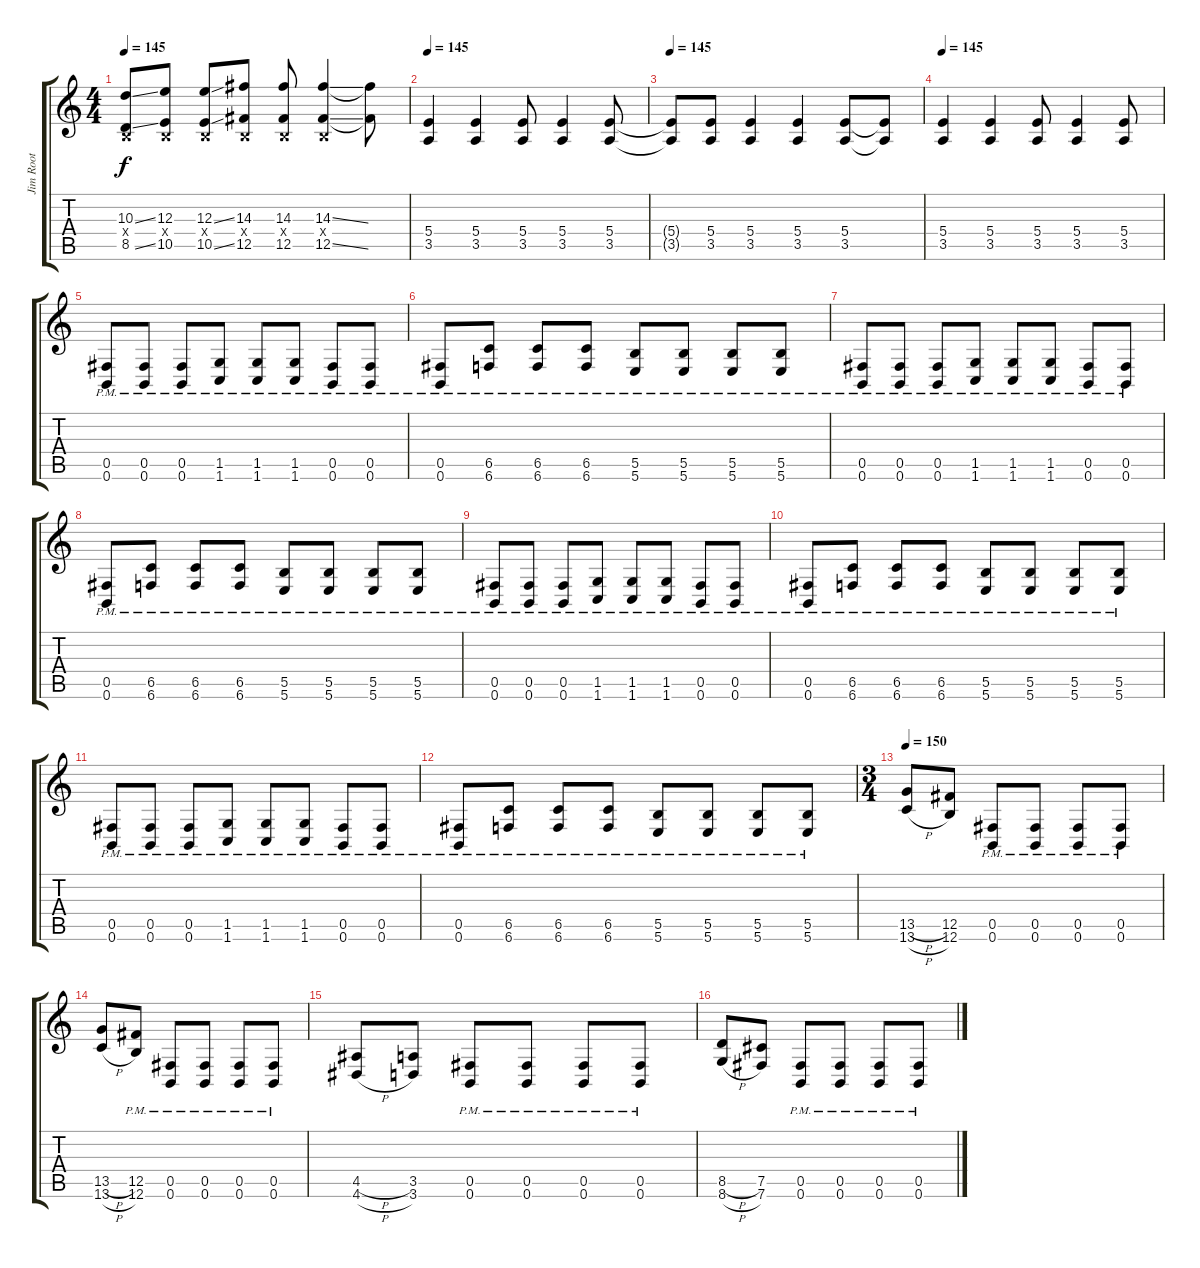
\track ("Jim Root" "Jim Root") {instrument distortionguitar}
\staff {score tabs}
\tuning (Db4 Ab3 E3 B2 Gb2 B1) {hide}
\ts (4 4)
\tempo 145
\clef g2
\ks c
(10.3{ss} 0.4{x} 8.5{ss}).8{dy f} (12.3 0.4{x} 10.5).8 (12.3{ss} 0.4{x} 10.5{ss}).8 (14.3 0.4{x} 12.5).8 (14.3 0.4{x} 12.5).8 (14.3{ss} 0.4{x} 12.5{ss}).4 (14.3{t} 12.5{t}).8 |
\tempo 145
(5.4 3.5).4 (5.4 3.5).4 (5.4 3.5).8 (5.4 3.5).4 (5.4 3.5).8 |
\tempo 145
(5.4{t} 3.5{t}).8 (5.4 3.5).8 (5.4 3.5).4 (5.4 3.5).4 (5.4 3.5).8 (5.4{t} 3.5{t}).8 |
\tempo 145
(5.4 3.5).4 (5.4 3.5).4 (5.4 3.5).8 (5.4 3.5).4 (5.4 3.5).8 |
(0.5{pm} 0.6{pm}).8 (0.5{pm} 0.6{pm}).8 (0.5{pm} 0.6{pm}).8 (1.5{pm} 1.6{pm}).8 (1.5{pm} 1.6{pm}).8 (1.5{pm} 1.6{pm}).8 (0.5{pm} 0.6{pm}).8 (0.5{pm} 0.6{pm}).8 |
(0.5{pm} 0.6{pm}).8 (6.5{pm} 6.6{pm}).8 (6.5{pm} 6.6{pm}).8 (6.5{pm} 6.6{pm}).8 (5.5{pm} 5.6{pm}).8 (5.5{pm} 5.6{pm}).8 (5.5{pm} 5.6{pm}).8 (5.5{pm} 5.6{pm}).8 |
(0.5{pm} 0.6{pm}).8 (0.5{pm} 0.6{pm}).8 (0.5{pm} 0.6{pm}).8 (1.5{pm} 1.6{pm}).8 (1.5{pm} 1.6{pm}).8 (1.5{pm} 1.6{pm}).8 (0.5{pm} 0.6{pm}).8 (0.5{pm} 0.6{pm}).8 |
(0.5{pm} 0.6{pm}).8 (6.5{pm} 6.6{pm}).8 (6.5{pm} 6.6{pm}).8 (6.5{pm} 6.6{pm}).8 (5.5{pm} 5.6{pm}).8 (5.5{pm} 5.6{pm}).8 (5.5{pm} 5.6{pm}).8 (5.5{pm} 5.6{pm}).8 |
(0.5{pm} 0.6{pm}).8 (0.5{pm} 0.6{pm}).8 (0.5{pm} 0.6{pm}).8 (1.5{pm} 1.6{pm}).8 (1.5{pm} 1.6{pm}).8 (1.5{pm} 1.6{pm}).8 (0.5{pm} 0.6{pm}).8 (0.5{pm} 0.6{pm}).8 |
(0.5{pm} 0.6{pm}).8 (6.5{pm} 6.6{pm}).8 (6.5{pm} 6.6{pm}).8 (6.5{pm} 6.6{pm}).8 (5.5{pm} 5.6{pm}).8 (5.5{pm} 5.6{pm}).8 (5.5{pm} 5.6{pm}).8 (5.5{pm} 5.6{pm}).8 |
(0.5{pm} 0.6{pm}).8 (0.5{pm} 0.6{pm}).8 (0.5{pm} 0.6{pm}).8 (1.5{pm} 1.6{pm}).8 (1.5{pm} 1.6{pm}).8 (1.5{pm} 1.6{pm}).8 (0.5{pm} 0.6{pm}).8 (0.5{pm} 0.6{pm}).8 |
(0.5{pm} 0.6{pm}).8 (6.5{pm} 6.6{pm}).8 (6.5{pm} 6.6{pm}).8 (6.5{pm} 6.6{pm}).8 (5.5{pm} 5.6{pm}).8 (5.5{pm} 5.6{pm}).8 (5.5{pm} 5.6{pm}).8 (5.5{pm} 5.6{pm}).8 |
\ts (3 4)
\tempo 150
(13.5{h} 13.6{h}).8 (12.5 12.6).8 (0.5{pm} 0.6).8 (0.5{pm} 0.6).8 (0.5{pm} 0.6).8 (0.5{pm} 0.6).8 |
(13.5{h} 13.6{h}).8 (12.5{pm} 12.6).8 (0.5{pm} 0.6).8 (0.5{pm} 0.6).8 (0.5{pm} 0.6).8 (0.5{pm} 0.6).8 |
(4.5{h} 4.6{h}).8 (3.5 3.6).8 (0.5{pm} 0.6).8 (0.5{pm} 0.6).8 (0.5{pm} 0.6).8 (0.5{pm} 0.6).8 |
(8.5{h} 8.6{h}).8 (7.5 7.6).8 (0.5{pm} 0.6).8 (0.5{pm} 0.6).8 (0.5{pm} 0.6).8 (0.5{pm} 0.6).8
